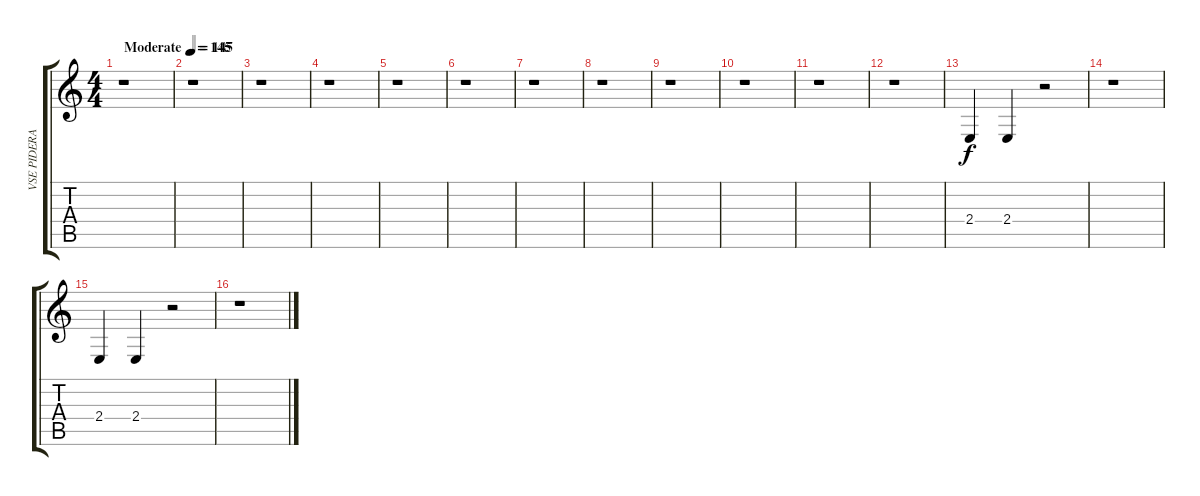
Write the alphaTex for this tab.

\track ("VSE PIDERASTI SOSUT!!!" "VSE PIDERA") {instrument vibraphone}
\staff {score tabs}
\tuning (E4 B3 G3 D3 A2 E2) {hide}
\ts (4 4)
\tempo (145 "Moderate")
\clef g2
\ks c
r.1{dy f instrument vibraphone} |
\tempo 145
r.1 |
r.1 |
r.1 |
r.1 |
r.1 |
r.1 |
r.1 |
r.1 |
r.1 |
r.1 |
r.1 |
2.4.4{volume 12 balance 8 instrument vibraphone} 2.4.4 r.2 |
r.1 |
2.4.4 2.4.4 r.2 |
r.1
